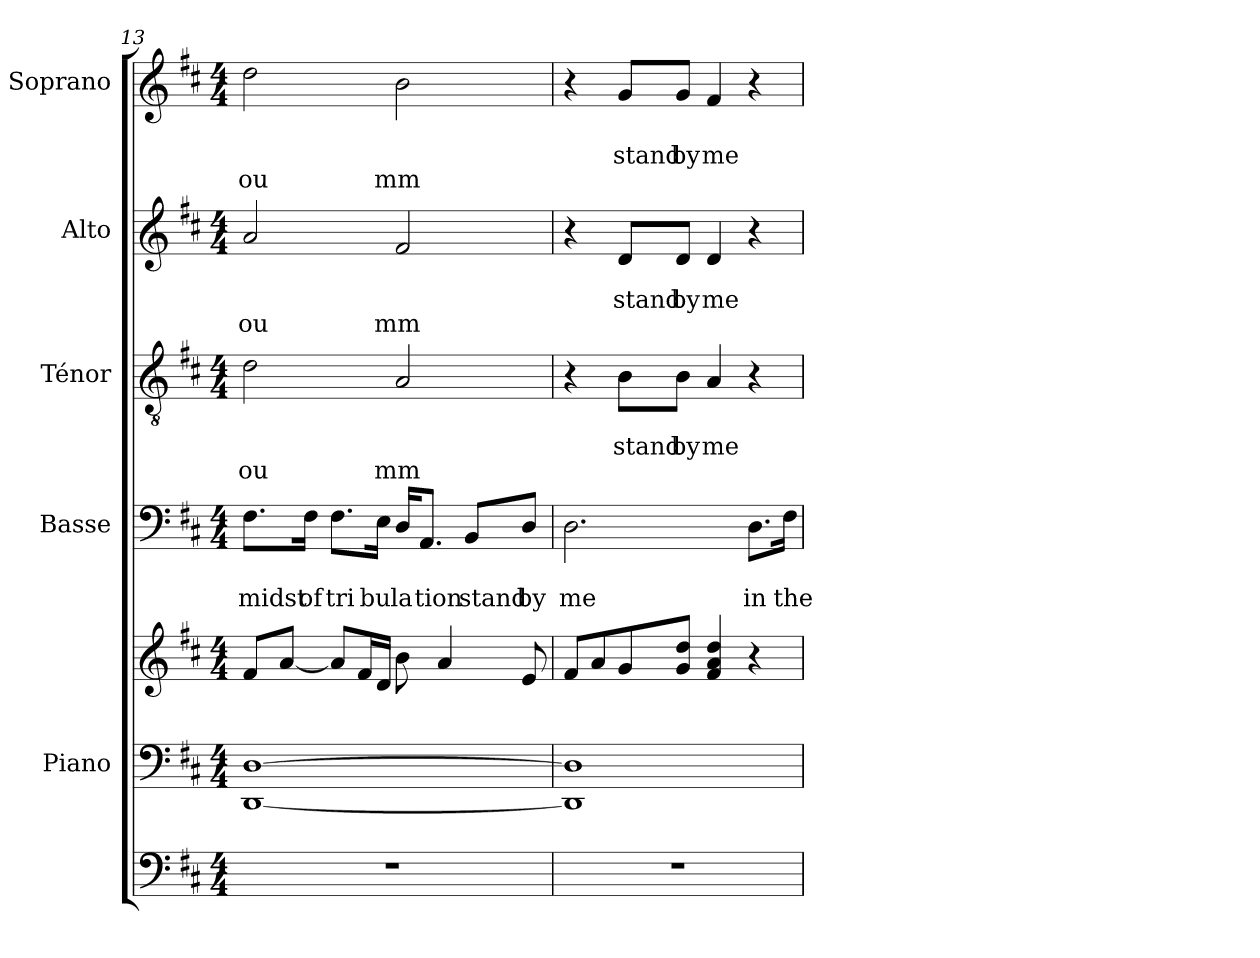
**kern	**kern	**kern	**kern	**text	**text	**kern	**text	**text	**text	**kern	**text	**text	**text	**kern	**text	**text	**text
*part6	*part5	*part5	*part4	*part4	*part4	*part3	*part3	*part3	*part3	*part2	*part2	*part2	*part2	*part1	*part1	*part1	*part1
*staff7	*staff6	*staff5	*staff4	*staff4	*staff4	*staff3	*staff3	*staff3	*staff3	*staff2	*staff2	*staff2	*staff2	*staff1	*staff1	*staff1	*staff1
*	*I"Piano	*	*I"Basse	*	*	*I"Ténor	*	*	*	*I"Alto	*	*	*	*I"Soprano	*	*	*
*	*I'Pno	*	*I'Ba.	*	*	*I'T	*	*	*	*I'A	*	*	*	*I'S	*	*	*
!!LO:PB:g=z
*clefF4	*clefF4	*clefG2	*clefF4	*	*	*clefGv2	*	*	*	*clefG2	*	*	*	*clefG2	*	*	*
*k[f#c#]	*k[f#c#]	*k[f#c#]	*k[f#c#]	*	*	*k[f#c#]	*	*	*	*k[f#c#]	*	*	*	*k[f#c#]	*	*	*
*D:	*D:	*D:	*D:	*	*	*D:	*	*	*	*D:	*	*	*	*D:	*	*	*
*M4/4	*M4/4	*M4/4	*M4/4	*	*	*M4/4	*	*	*	*M4/4	*	*	*	*M4/4	*	*	*
=13	=13	=13	=13	=13	=13	=13	=13	=13	=13	=13	=13	=13	=13	=13	=13	=13	=13
!	!	!	!	!	!LO:LY:b	!	!	!	!	!	!	!	!	!	!	!	!
!	!	!	!	!	!	!	!	!	!LO:LY:b	!	!	!	!	!	!	!	!
!	!	!	!	!	!	!	!	!	!	!	!	!	!LO:LY:b	!	!	!	!
!	!	!	!	!	!	!	!	!	!	!	!	!	!	!	!	!	!LO:LY:b
1r	[1DD [1D	8f#/L	8.F#\L	.	midst	2d\	.	.	ou	2a/	.	.	ou	2dd\	.	.	ou
.	.	[8a/J	.	.	.	.	.	.	.	.	.	.	.	.	.	.	.
!	!	!	!	!	!LO:LY:b	!	!	!	!	!	!	!	!	!	!	!	!
.	.	.	16F#\Jk	.	of	.	.	.	.	.	.	.	.	.	.	.	.
!	!	!	!	!	!LO:LY:b	!	!	!	!	!	!	!	!	!	!	!	!
.	.	8a/L]	8.F#\L	.	tri	.	.	.	.	.	.	.	.	.	.	.	.
.	.	16f#/L	.	.	.	.	.	.	.	.	.	.	.	.	.	.	.
!	!	!	!	!	!LO:LY:b	!	!	!	!	!	!	!	!	!	!	!	!
.	.	16d/JJ	16E\Jk	.	bu	.	.	.	.	.	.	.	.	.	.	.	.
!	!	!	!	!	!LO:LY:b	!	!	!	!	!	!	!	!	!	!	!	!
!	!	!	!	!	!	!	!	!	!LO:LY:b	!	!	!	!	!	!	!	!
!	!	!	!	!	!	!	!	!	!	!	!	!	!LO:LY:b	!	!	!	!
!	!	!	!	!	!	!	!	!	!	!	!	!	!	!	!	!	!LO:LY:b
.	.	8b\	16D/KL	.	la	2A/	.	.	mm	2f#/	.	.	mm	2b\	.	.	mm
!	!	!	!	!	!LO:LY:b	!	!	!	!	!	!	!	!	!	!	!	!
.	.	.	8.AA/J	.	tion	.	.	.	.	.	.	.	.	.	.	.	.
.	.	4a/	.	.	.	.	.	.	.	.	.	.	.	.	.	.	.
!	!	!	!	!	!LO:LY:b	!	!	!	!	!	!	!	!	!	!	!	!
.	.	.	8BB/L	.	stand	.	.	.	.	.	.	.	.	.	.	.	.
!	!	!	!	!	!LO:LY:b	!	!	!	!	!	!	!	!	!	!	!	!
.	.	8e/	8D/J	.	by	.	.	.	.	.	.	.	.	.	.	.	.
=14	=14	=14	=14	=14	=14	=14	=14	=14	=14	=14	=14	=14	=14	=14	=14	=14	=14
!	!	!	!	!	!LO:LY:b	!	!	!	!	!	!	!	!	!	!	!	!
1r	1DD] 1D]	8f#/L	2.D\	.	me	4r	.	.	.	4r	.	.	.	4r	.	.	.
.	.	8a/	.	.	.	.	.	.	.	.	.	.	.	.	.	.	.
!	!	!	!	!	!	!	!	!LO:LY:b	!	!	!	!	!	!	!	!	!
!	!	!	!	!	!	!	!	!	!	!	!	!LO:LY:b	!	!	!	!	!
!	!	!	!	!	!	!	!	!	!	!	!	!	!	!	!	!LO:LY:b	!
.	.	8g/	.	.	.	8B\L	.	stand	.	8d/L	.	stand	.	8g/L	.	stand	.
!	!	!	!	!	!	!	!	!LO:LY:b	!	!	!	!	!	!	!	!	!
!	!	!	!	!	!	!	!	!	!	!	!	!LO:LY:b	!	!	!	!	!
!	!	!	!	!	!	!	!	!	!	!	!	!	!	!	!	!LO:LY:b	!
.	.	8g/ 8dd/J	.	.	.	8B\J	.	by	.	8d/J	.	by	.	8g/J	.	by	.
!	!	!	!	!	!	!	!	!LO:LY:b	!	!	!	!	!	!	!	!	!
!	!	!	!	!	!	!	!	!	!	!	!	!LO:LY:b	!	!	!	!	!
!	!	!	!	!	!	!	!	!	!	!	!	!	!	!	!	!LO:LY:b	!
.	.	4f#/ 4a/ 4dd/	.	.	.	4A/	.	me	.	4d/	.	me	.	4f#/	.	me	.
!	!	!	!	!	!LO:LY:b	!	!	!	!	!	!	!	!	!	!	!	!
.	.	4r	8.D\L	.	in	4r	.	.	.	4r	.	.	.	4r	.	.	.
!	!	!	!	!	!LO:LY:b	!	!	!	!	!	!	!	!	!	!	!	!
.	.	.	16F#\Jk	.	the	.	.	.	.	.	.	.	.	.	.	.	.
=	=	=	=	=	=	=	=	=	=	=	=	=	=	=	=	=	=
*-	*-	*-	*-	*-	*-	*-	*-	*-	*-	*-	*-	*-	*-	*-	*-	*-	*-
